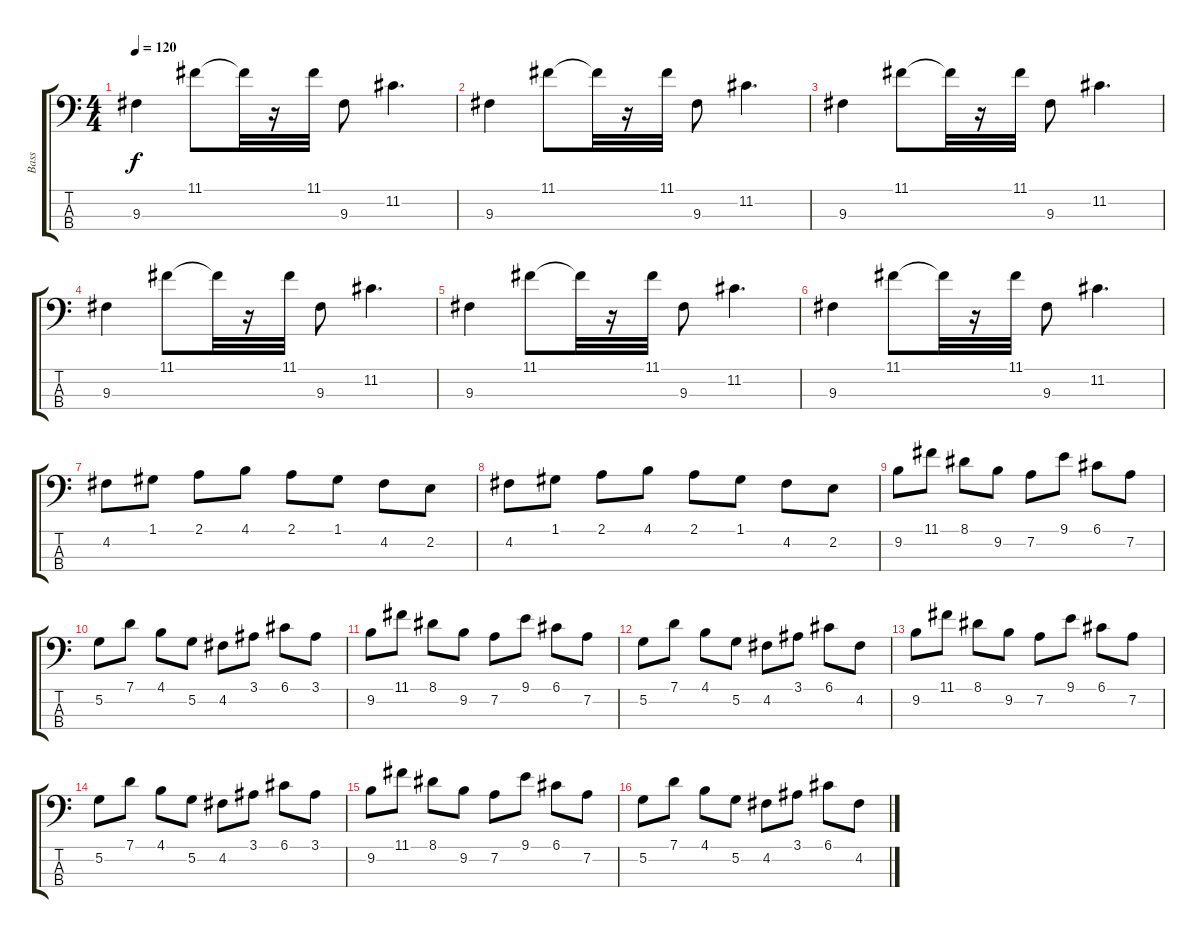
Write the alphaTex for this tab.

\track ("Bass" "Bass") {instrument electricbassfinger}
\staff {score tabs}
\tuning (G2 D2 A1 E1) {hide}
\ts (4 4)
\tempo 120
\clef f4
\ks c
9.3.4{dy f} 11.1.8 11.1{t}.32 r.16 11.1.32 9.3.8 11.2.4{d} |
9.3.4 11.1.8 11.1{t}.32 r.16 11.1.32 9.3.8 11.2.4{d} |
9.3.4 11.1.8 11.1{t}.32 r.16 11.1.32 9.3.8 11.2.4{d} |
9.3.4 11.1.8 11.1{t}.32 r.16 11.1.32 9.3.8 11.2.4{d} |
9.3.4 11.1.8 11.1{t}.32 r.16 11.1.32 9.3.8 11.2.4{d} |
9.3.4 11.1.8 11.1{t}.32 r.16 11.1.32 9.3.8 11.2.4{d} |
4.2.8 1.1.8 2.1.8 4.1.8 2.1.8 1.1.8 4.2.8 2.2.8 |
4.2.8 1.1.8 2.1.8 4.1.8 2.1.8 1.1.8 4.2.8 2.2.8 |
9.2.8 11.1.8 8.1.8 9.2.8 7.2.8 9.1.8 6.1.8 7.2.8 |
5.2.8 7.1.8 4.1.8 5.2.8 4.2.8 3.1.8 6.1.8 3.1.8 |
9.2.8 11.1.8 8.1.8 9.2.8 7.2.8 9.1.8 6.1.8 7.2.8 |
5.2.8 7.1.8 4.1.8 5.2.8 4.2.8 3.1.8 6.1.8 4.2.8 |
9.2.8 11.1.8 8.1.8 9.2.8 7.2.8 9.1.8 6.1.8 7.2.8 |
5.2.8 7.1.8 4.1.8 5.2.8 4.2.8 3.1.8 6.1.8 3.1.8 |
9.2.8 11.1.8 8.1.8 9.2.8 7.2.8 9.1.8 6.1.8 7.2.8 |
5.2.8 7.1.8 4.1.8 5.2.8 4.2.8 3.1.8 6.1.8 4.2.8
